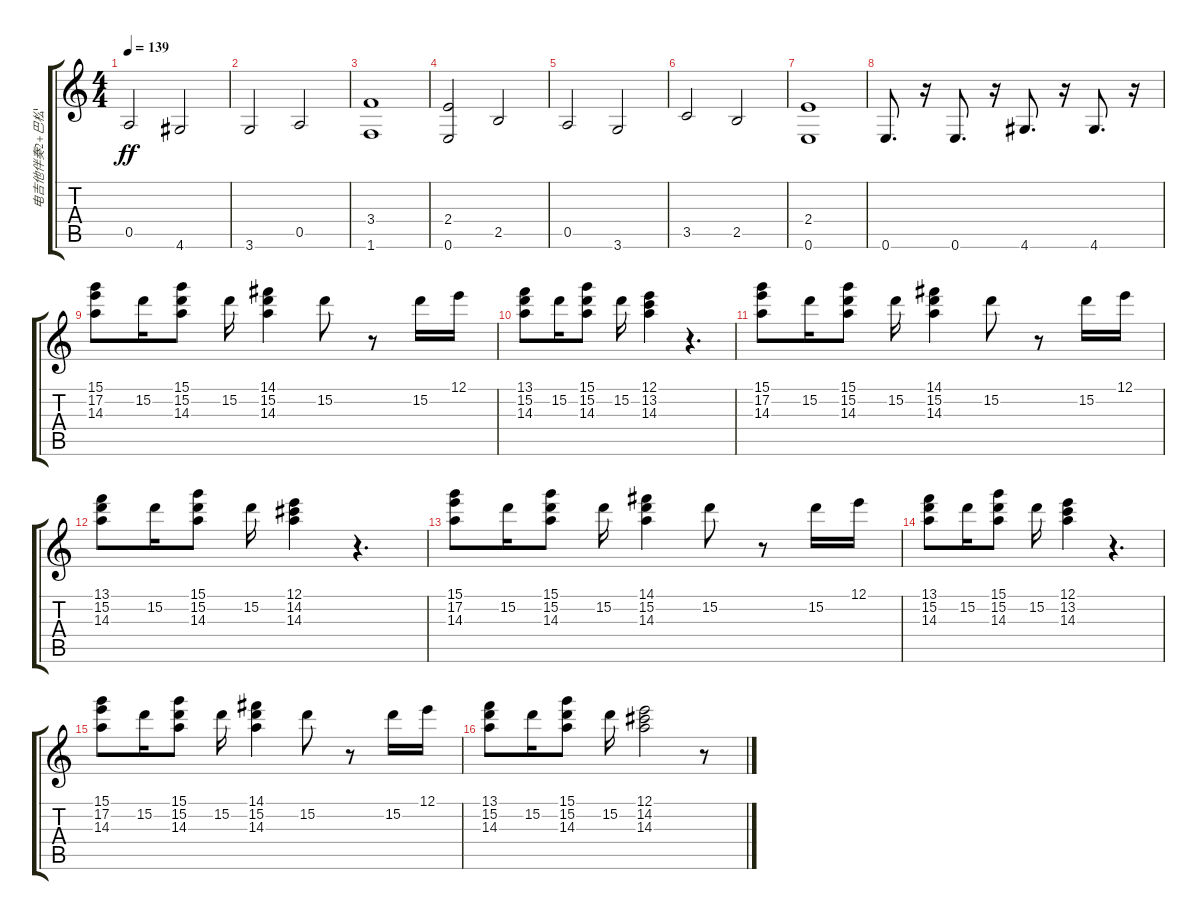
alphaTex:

\track ("电吉他伴奏2+巴松" "电吉他伴奏2+巴松") {instrument distortionguitar}
\staff {score tabs}
\tuning (E4 B3 G3 D3 A2 E2) {hide}
\ts (4 4)
\tempo 139
\clef g2
\ks c
0.5.2{dy ff} 4.6.2 |
3.6.2 0.5.2 |
(3.4 1.6).1 |
(2.4 0.6).2 2.5.2 |
0.5.2 3.6.2 |
3.5.2 2.5.2 |
(2.4 0.6).1 |
0.6.8{d} r.16 0.6.8{d} r.16 4.6.8{d} r.16 4.6.8{d instrument rockorgan} r.16 |
(15.1 17.2 14.3).8 15.2.16 (15.1 15.2 14.3).8 15.2.16 (14.1 15.2 14.3).4 15.2.8 r.8 15.2.16 12.1.16 |
(13.1 15.2 14.3).8 15.2.16 (15.1 15.2 14.3).8 15.2.16 (12.1 13.2 14.3).4 r.4{d} |
(15.1 17.2 14.3).8 15.2.16 (15.1 15.2 14.3).8 15.2.16 (14.1 15.2 14.3).4 15.2.8 r.8 15.2.16 12.1.16 |
(13.1 15.2 14.3).8 15.2.16 (15.1 15.2 14.3).8 15.2.16 (12.1 14.2 14.3).4 r.4{d} |
(15.1 17.2 14.3).8 15.2.16 (15.1 15.2 14.3).8 15.2.16 (14.1 15.2 14.3).4 15.2.8 r.8 15.2.16 12.1.16 |
(13.1 15.2 14.3).8 15.2.16 (15.1 15.2 14.3).8 15.2.16 (12.1 13.2 14.3).4 r.4{d} |
(15.1 17.2 14.3).8 15.2.16 (15.1 15.2 14.3).8 15.2.16 (14.1 15.2 14.3).4 15.2.8 r.8 15.2.16 12.1.16 |
(13.1 15.2 14.3).8 15.2.16 (15.1 15.2 14.3).8 15.2.16 (12.1 14.2 14.3).2 r.8
